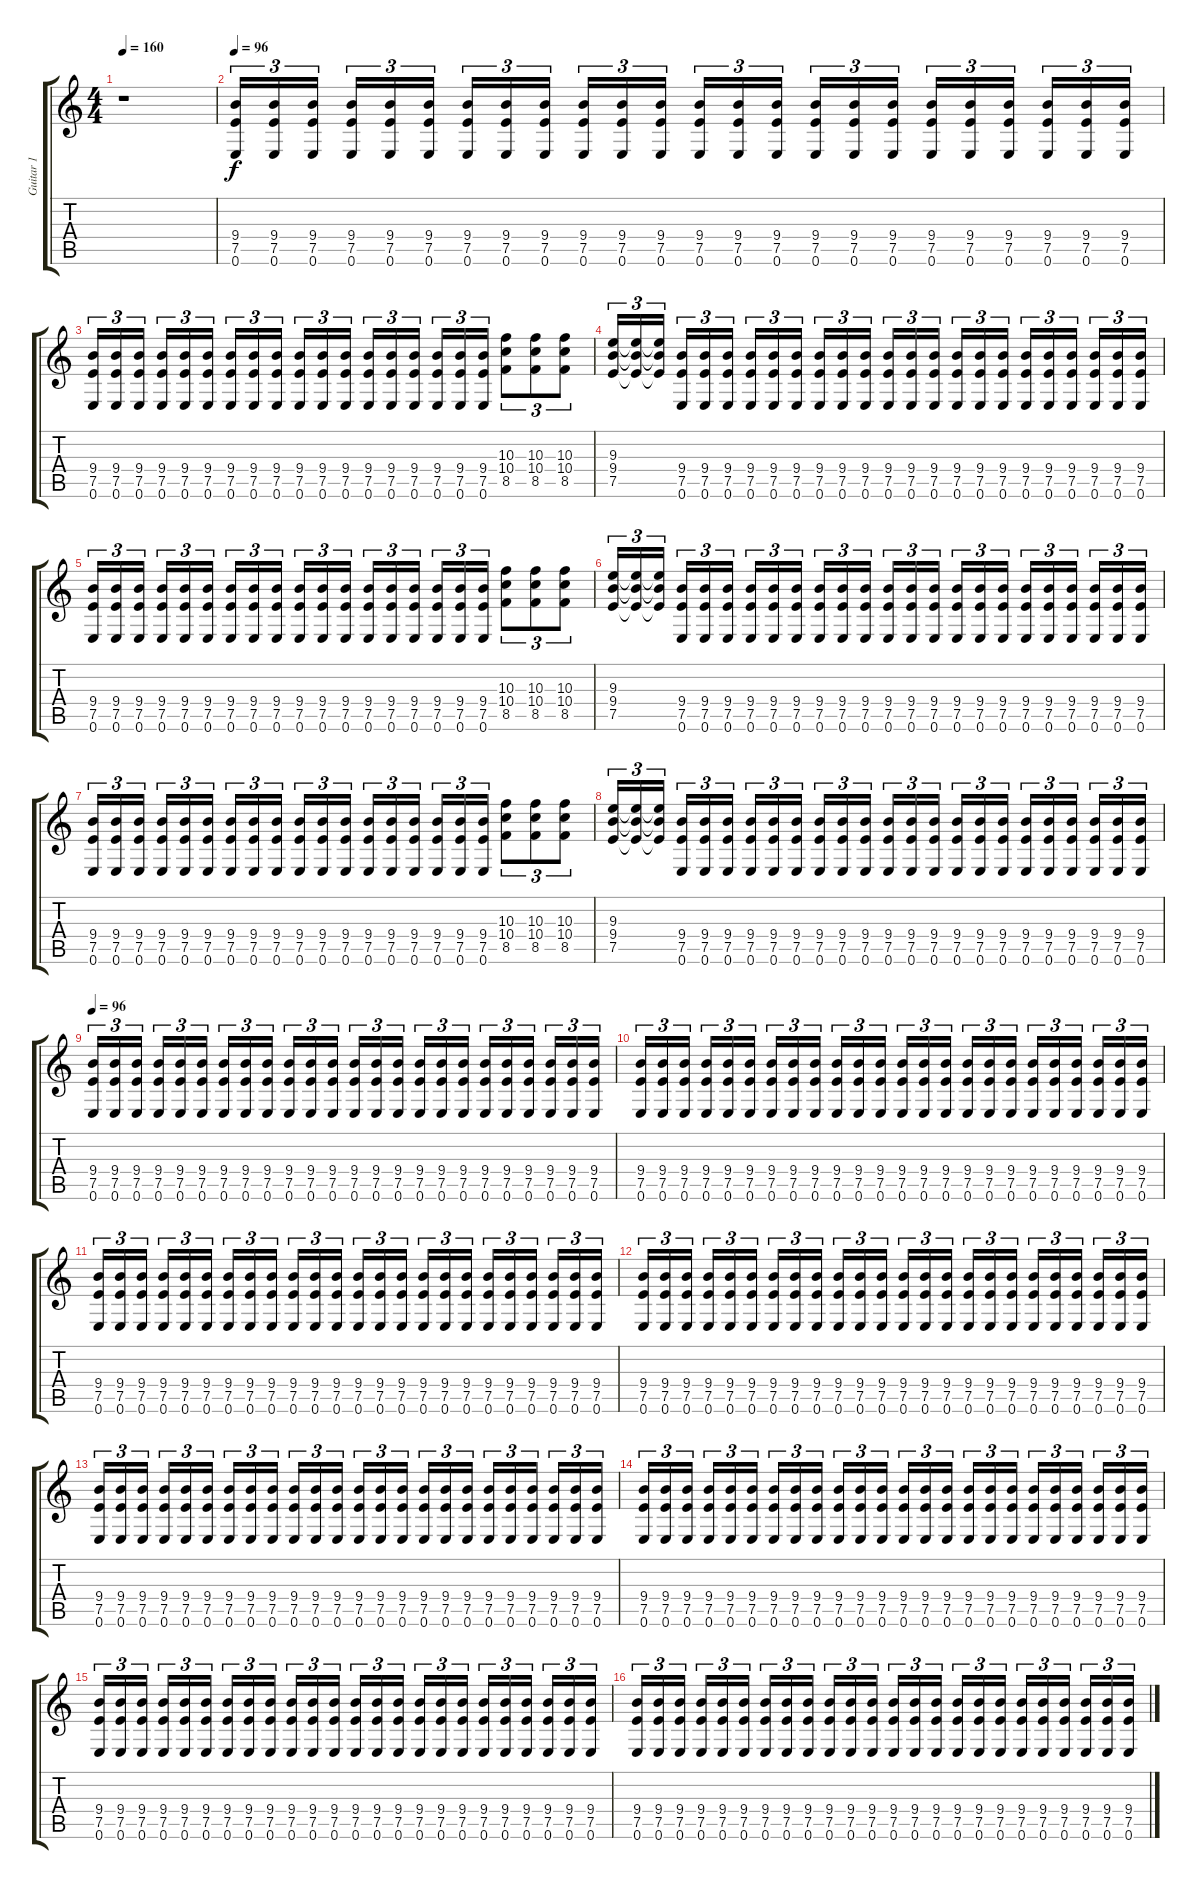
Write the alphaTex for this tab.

\track ("Guitar 1" "Guitar 1") {instrument distortionguitar}
\staff {score tabs}
\tuning (E4 B3 G3 D3 A2 E2) {hide}
\ts (4 4)
\tempo 160
\tempo 50
\tempo 160
\clef g2
\ks c
r.1{dy f instrument distortionguitar} |
\tempo 96
(9.4 7.5 0.6).16{tu (3 2)} (9.4 7.5 0.6).16{tu (3 2)} (9.4 7.5 0.6).16{tu (3 2)} (9.4 7.5 0.6).16{tu (3 2)} (9.4 7.5 0.6).16{tu (3 2)} (9.4 7.5 0.6).16{tu (3 2)} (9.4 7.5 0.6).16{tu (3 2)} (9.4 7.5 0.6).16{tu (3 2)} (9.4 7.5 0.6).16{tu (3 2)} (9.4 7.5 0.6).16{tu (3 2)} (9.4 7.5 0.6).16{tu (3 2)} (9.4 7.5 0.6).16{tu (3 2)} (9.4 7.5 0.6).16{tu (3 2)} (9.4 7.5 0.6).16{tu (3 2)} (9.4 7.5 0.6).16{tu (3 2)} (9.4 7.5 0.6).16{tu (3 2)} (9.4 7.5 0.6).16{tu (3 2)} (9.4 7.5 0.6).16{tu (3 2)} (9.4 7.5 0.6).16{tu (3 2)} (9.4 7.5 0.6).16{tu (3 2)} (9.4 7.5 0.6).16{tu (3 2)} (9.4 7.5 0.6).16{tu (3 2)} (9.4 7.5 0.6).16{tu (3 2)} (9.4 7.5 0.6).16{tu (3 2)} |
(9.4 7.5 0.6).16{tu (3 2)} (9.4 7.5 0.6).16{tu (3 2)} (9.4 7.5 0.6).16{tu (3 2)} (9.4 7.5 0.6).16{tu (3 2)} (9.4 7.5 0.6).16{tu (3 2)} (9.4 7.5 0.6).16{tu (3 2)} (9.4 7.5 0.6).16{tu (3 2)} (9.4 7.5 0.6).16{tu (3 2)} (9.4 7.5 0.6).16{tu (3 2)} (9.4 7.5 0.6).16{tu (3 2)} (9.4 7.5 0.6).16{tu (3 2)} (9.4 7.5 0.6).16{tu (3 2)} (9.4 7.5 0.6).16{tu (3 2)} (9.4 7.5 0.6).16{tu (3 2)} (9.4 7.5 0.6).16{tu (3 2)} (9.4 7.5 0.6).16{tu (3 2)} (9.4 7.5 0.6).16{tu (3 2)} (9.4 7.5 0.6).16{tu (3 2)} (10.3 10.4 8.5).8{tu (3 2)} (10.3 10.4 8.5).8{tu (3 2)} (10.3 10.4 8.5).8{tu (3 2)} |
(9.3 9.4 7.5).16{tu (3 2)} (9.3{t} 9.4{t} 7.5{t}).16{tu (3 2)} (9.3{t} 9.4{t} 7.5{t}).16{tu (3 2)} (9.4 7.5 0.6).16{tu (3 2)} (9.4 7.5 0.6).16{tu (3 2)} (9.4 7.5 0.6).16{tu (3 2)} (9.4 7.5 0.6).16{tu (3 2)} (9.4 7.5 0.6).16{tu (3 2)} (9.4 7.5 0.6).16{tu (3 2)} (9.4 7.5 0.6).16{tu (3 2)} (9.4 7.5 0.6).16{tu (3 2)} (9.4 7.5 0.6).16{tu (3 2)} (9.4 7.5 0.6).16{tu (3 2)} (9.4 7.5 0.6).16{tu (3 2)} (9.4 7.5 0.6).16{tu (3 2)} (9.4 7.5 0.6).16{tu (3 2)} (9.4 7.5 0.6).16{tu (3 2)} (9.4 7.5 0.6).16{tu (3 2)} (9.4 7.5 0.6).16{tu (3 2)} (9.4 7.5 0.6).16{tu (3 2)} (9.4 7.5 0.6).16{tu (3 2)} (9.4 7.5 0.6).16{tu (3 2)} (9.4 7.5 0.6).16{tu (3 2)} (9.4 7.5 0.6).16{tu (3 2)} |
(9.4 7.5 0.6).16{tu (3 2)} (9.4 7.5 0.6).16{tu (3 2)} (9.4 7.5 0.6).16{tu (3 2)} (9.4 7.5 0.6).16{tu (3 2)} (9.4 7.5 0.6).16{tu (3 2)} (9.4 7.5 0.6).16{tu (3 2)} (9.4 7.5 0.6).16{tu (3 2)} (9.4 7.5 0.6).16{tu (3 2)} (9.4 7.5 0.6).16{tu (3 2)} (9.4 7.5 0.6).16{tu (3 2)} (9.4 7.5 0.6).16{tu (3 2)} (9.4 7.5 0.6).16{tu (3 2)} (9.4 7.5 0.6).16{tu (3 2)} (9.4 7.5 0.6).16{tu (3 2)} (9.4 7.5 0.6).16{tu (3 2)} (9.4 7.5 0.6).16{tu (3 2)} (9.4 7.5 0.6).16{tu (3 2)} (9.4 7.5 0.6).16{tu (3 2)} (10.3 10.4 8.5).8{tu (3 2)} (10.3 10.4 8.5).8{tu (3 2)} (10.3 10.4 8.5).8{tu (3 2)} |
(9.3 9.4 7.5).16{tu (3 2)} (9.3{t} 9.4{t} 7.5{t}).16{tu (3 2)} (9.3{t} 9.4{t} 7.5{t}).16{tu (3 2)} (9.4 7.5 0.6).16{tu (3 2)} (9.4 7.5 0.6).16{tu (3 2)} (9.4 7.5 0.6).16{tu (3 2)} (9.4 7.5 0.6).16{tu (3 2)} (9.4 7.5 0.6).16{tu (3 2)} (9.4 7.5 0.6).16{tu (3 2)} (9.4 7.5 0.6).16{tu (3 2)} (9.4 7.5 0.6).16{tu (3 2)} (9.4 7.5 0.6).16{tu (3 2)} (9.4 7.5 0.6).16{tu (3 2)} (9.4 7.5 0.6).16{tu (3 2)} (9.4 7.5 0.6).16{tu (3 2)} (9.4 7.5 0.6).16{tu (3 2)} (9.4 7.5 0.6).16{tu (3 2)} (9.4 7.5 0.6).16{tu (3 2)} (9.4 7.5 0.6).16{tu (3 2)} (9.4 7.5 0.6).16{tu (3 2)} (9.4 7.5 0.6).16{tu (3 2)} (9.4 7.5 0.6).16{tu (3 2)} (9.4 7.5 0.6).16{tu (3 2)} (9.4 7.5 0.6).16{tu (3 2)} |
(9.4 7.5 0.6).16{tu (3 2)} (9.4 7.5 0.6).16{tu (3 2)} (9.4 7.5 0.6).16{tu (3 2)} (9.4 7.5 0.6).16{tu (3 2)} (9.4 7.5 0.6).16{tu (3 2)} (9.4 7.5 0.6).16{tu (3 2)} (9.4 7.5 0.6).16{tu (3 2)} (9.4 7.5 0.6).16{tu (3 2)} (9.4 7.5 0.6).16{tu (3 2)} (9.4 7.5 0.6).16{tu (3 2)} (9.4 7.5 0.6).16{tu (3 2)} (9.4 7.5 0.6).16{tu (3 2)} (9.4 7.5 0.6).16{tu (3 2)} (9.4 7.5 0.6).16{tu (3 2)} (9.4 7.5 0.6).16{tu (3 2)} (9.4 7.5 0.6).16{tu (3 2)} (9.4 7.5 0.6).16{tu (3 2)} (9.4 7.5 0.6).16{tu (3 2)} (10.3 10.4 8.5).8{tu (3 2)} (10.3 10.4 8.5).8{tu (3 2)} (10.3 10.4 8.5).8{tu (3 2)} |
(9.3 9.4 7.5).16{tu (3 2)} (9.3{t} 9.4{t} 7.5{t}).16{tu (3 2)} (9.3{t} 9.4{t} 7.5{t}).16{tu (3 2)} (9.4 7.5 0.6).16{tu (3 2)} (9.4 7.5 0.6).16{tu (3 2)} (9.4 7.5 0.6).16{tu (3 2)} (9.4 7.5 0.6).16{tu (3 2)} (9.4 7.5 0.6).16{tu (3 2)} (9.4 7.5 0.6).16{tu (3 2)} (9.4 7.5 0.6).16{tu (3 2)} (9.4 7.5 0.6).16{tu (3 2)} (9.4 7.5 0.6).16{tu (3 2)} (9.4 7.5 0.6).16{tu (3 2)} (9.4 7.5 0.6).16{tu (3 2)} (9.4 7.5 0.6).16{tu (3 2)} (9.4 7.5 0.6).16{tu (3 2)} (9.4 7.5 0.6).16{tu (3 2)} (9.4 7.5 0.6).16{tu (3 2)} (9.4 7.5 0.6).16{tu (3 2)} (9.4 7.5 0.6).16{tu (3 2)} (9.4 7.5 0.6).16{tu (3 2)} (9.4 7.5 0.6).16{tu (3 2)} (9.4 7.5 0.6).16{tu (3 2)} (9.4 7.5 0.6).16{tu (3 2)} |
\tempo 96
(9.4 7.5 0.6).16{tu (3 2)} (9.4 7.5 0.6).16{tu (3 2)} (9.4 7.5 0.6).16{tu (3 2)} (9.4 7.5 0.6).16{tu (3 2)} (9.4 7.5 0.6).16{tu (3 2)} (9.4 7.5 0.6).16{tu (3 2)} (9.4 7.5 0.6).16{tu (3 2)} (9.4 7.5 0.6).16{tu (3 2)} (9.4 7.5 0.6).16{tu (3 2)} (9.4 7.5 0.6).16{tu (3 2)} (9.4 7.5 0.6).16{tu (3 2)} (9.4 7.5 0.6).16{tu (3 2)} (9.4 7.5 0.6).16{tu (3 2)} (9.4 7.5 0.6).16{tu (3 2)} (9.4 7.5 0.6).16{tu (3 2)} (9.4 7.5 0.6).16{tu (3 2)} (9.4 7.5 0.6).16{tu (3 2)} (9.4 7.5 0.6).16{tu (3 2)} (9.4 7.5 0.6).16{tu (3 2)} (9.4 7.5 0.6).16{tu (3 2)} (9.4 7.5 0.6).16{tu (3 2)} (9.4 7.5 0.6).16{tu (3 2)} (9.4 7.5 0.6).16{tu (3 2)} (9.4 7.5 0.6).16{tu (3 2)} |
(9.4 7.5 0.6).16{tu (3 2)} (9.4 7.5 0.6).16{tu (3 2)} (9.4 7.5 0.6).16{tu (3 2)} (9.4 7.5 0.6).16{tu (3 2)} (9.4 7.5 0.6).16{tu (3 2)} (9.4 7.5 0.6).16{tu (3 2)} (9.4 7.5 0.6).16{tu (3 2)} (9.4 7.5 0.6).16{tu (3 2)} (9.4 7.5 0.6).16{tu (3 2)} (9.4 7.5 0.6).16{tu (3 2)} (9.4 7.5 0.6).16{tu (3 2)} (9.4 7.5 0.6).16{tu (3 2)} (9.4 7.5 0.6).16{tu (3 2)} (9.4 7.5 0.6).16{tu (3 2)} (9.4 7.5 0.6).16{tu (3 2)} (9.4 7.5 0.6).16{tu (3 2)} (9.4 7.5 0.6).16{tu (3 2)} (9.4 7.5 0.6).16{tu (3 2)} (9.4 7.5 0.6).16{tu (3 2)} (9.4 7.5 0.6).16{tu (3 2)} (9.4 7.5 0.6).16{tu (3 2)} (9.4 7.5 0.6).16{tu (3 2)} (9.4 7.5 0.6).16{tu (3 2)} (9.4 7.5 0.6).16{tu (3 2)} |
(9.4 7.5 0.6).16{tu (3 2)} (9.4 7.5 0.6).16{tu (3 2)} (9.4 7.5 0.6).16{tu (3 2)} (9.4 7.5 0.6).16{tu (3 2)} (9.4 7.5 0.6).16{tu (3 2)} (9.4 7.5 0.6).16{tu (3 2)} (9.4 7.5 0.6).16{tu (3 2)} (9.4 7.5 0.6).16{tu (3 2)} (9.4 7.5 0.6).16{tu (3 2)} (9.4 7.5 0.6).16{tu (3 2)} (9.4 7.5 0.6).16{tu (3 2)} (9.4 7.5 0.6).16{tu (3 2)} (9.4 7.5 0.6).16{tu (3 2)} (9.4 7.5 0.6).16{tu (3 2)} (9.4 7.5 0.6).16{tu (3 2)} (9.4 7.5 0.6).16{tu (3 2)} (9.4 7.5 0.6).16{tu (3 2)} (9.4 7.5 0.6).16{tu (3 2)} (9.4 7.5 0.6).16{tu (3 2)} (9.4 7.5 0.6).16{tu (3 2)} (9.4 7.5 0.6).16{tu (3 2)} (9.4 7.5 0.6).16{tu (3 2)} (9.4 7.5 0.6).16{tu (3 2)} (9.4 7.5 0.6).16{tu (3 2)} |
(9.4 7.5 0.6).16{tu (3 2)} (9.4 7.5 0.6).16{tu (3 2)} (9.4 7.5 0.6).16{tu (3 2)} (9.4 7.5 0.6).16{tu (3 2)} (9.4 7.5 0.6).16{tu (3 2)} (9.4 7.5 0.6).16{tu (3 2)} (9.4 7.5 0.6).16{tu (3 2)} (9.4 7.5 0.6).16{tu (3 2)} (9.4 7.5 0.6).16{tu (3 2)} (9.4 7.5 0.6).16{tu (3 2)} (9.4 7.5 0.6).16{tu (3 2)} (9.4 7.5 0.6).16{tu (3 2)} (9.4 7.5 0.6).16{tu (3 2)} (9.4 7.5 0.6).16{tu (3 2)} (9.4 7.5 0.6).16{tu (3 2)} (9.4 7.5 0.6).16{tu (3 2)} (9.4 7.5 0.6).16{tu (3 2)} (9.4 7.5 0.6).16{tu (3 2)} (9.4 7.5 0.6).16{tu (3 2)} (9.4 7.5 0.6).16{tu (3 2)} (9.4 7.5 0.6).16{tu (3 2)} (9.4 7.5 0.6).16{tu (3 2)} (9.4 7.5 0.6).16{tu (3 2)} (9.4 7.5 0.6).16{tu (3 2)} |
(9.4 7.5 0.6).16{tu (3 2)} (9.4 7.5 0.6).16{tu (3 2)} (9.4 7.5 0.6).16{tu (3 2)} (9.4 7.5 0.6).16{tu (3 2)} (9.4 7.5 0.6).16{tu (3 2)} (9.4 7.5 0.6).16{tu (3 2)} (9.4 7.5 0.6).16{tu (3 2)} (9.4 7.5 0.6).16{tu (3 2)} (9.4 7.5 0.6).16{tu (3 2)} (9.4 7.5 0.6).16{tu (3 2)} (9.4 7.5 0.6).16{tu (3 2)} (9.4 7.5 0.6).16{tu (3 2)} (9.4 7.5 0.6).16{tu (3 2)} (9.4 7.5 0.6).16{tu (3 2)} (9.4 7.5 0.6).16{tu (3 2)} (9.4 7.5 0.6).16{tu (3 2)} (9.4 7.5 0.6).16{tu (3 2)} (9.4 7.5 0.6).16{tu (3 2)} (9.4 7.5 0.6).16{tu (3 2)} (9.4 7.5 0.6).16{tu (3 2)} (9.4 7.5 0.6).16{tu (3 2)} (9.4 7.5 0.6).16{tu (3 2)} (9.4 7.5 0.6).16{tu (3 2)} (9.4 7.5 0.6).16{tu (3 2)} |
(9.4 7.5 0.6).16{tu (3 2)} (9.4 7.5 0.6).16{tu (3 2)} (9.4 7.5 0.6).16{tu (3 2)} (9.4 7.5 0.6).16{tu (3 2)} (9.4 7.5 0.6).16{tu (3 2)} (9.4 7.5 0.6).16{tu (3 2)} (9.4 7.5 0.6).16{tu (3 2)} (9.4 7.5 0.6).16{tu (3 2)} (9.4 7.5 0.6).16{tu (3 2)} (9.4 7.5 0.6).16{tu (3 2)} (9.4 7.5 0.6).16{tu (3 2)} (9.4 7.5 0.6).16{tu (3 2)} (9.4 7.5 0.6).16{tu (3 2)} (9.4 7.5 0.6).16{tu (3 2)} (9.4 7.5 0.6).16{tu (3 2)} (9.4 7.5 0.6).16{tu (3 2)} (9.4 7.5 0.6).16{tu (3 2)} (9.4 7.5 0.6).16{tu (3 2)} (9.4 7.5 0.6).16{tu (3 2)} (9.4 7.5 0.6).16{tu (3 2)} (9.4 7.5 0.6).16{tu (3 2)} (9.4 7.5 0.6).16{tu (3 2)} (9.4 7.5 0.6).16{tu (3 2)} (9.4 7.5 0.6).16{tu (3 2)} |
(9.4 7.5 0.6).16{tu (3 2)} (9.4 7.5 0.6).16{tu (3 2)} (9.4 7.5 0.6).16{tu (3 2)} (9.4 7.5 0.6).16{tu (3 2)} (9.4 7.5 0.6).16{tu (3 2)} (9.4 7.5 0.6).16{tu (3 2)} (9.4 7.5 0.6).16{tu (3 2)} (9.4 7.5 0.6).16{tu (3 2)} (9.4 7.5 0.6).16{tu (3 2)} (9.4 7.5 0.6).16{tu (3 2)} (9.4 7.5 0.6).16{tu (3 2)} (9.4 7.5 0.6).16{tu (3 2)} (9.4 7.5 0.6).16{tu (3 2)} (9.4 7.5 0.6).16{tu (3 2)} (9.4 7.5 0.6).16{tu (3 2)} (9.4 7.5 0.6).16{tu (3 2)} (9.4 7.5 0.6).16{tu (3 2)} (9.4 7.5 0.6).16{tu (3 2)} (9.4 7.5 0.6).16{tu (3 2)} (9.4 7.5 0.6).16{tu (3 2)} (9.4 7.5 0.6).16{tu (3 2)} (9.4 7.5 0.6).16{tu (3 2)} (9.4 7.5 0.6).16{tu (3 2)} (9.4 7.5 0.6).16{tu (3 2)} |
(9.4 7.5 0.6).16{tu (3 2)} (9.4 7.5 0.6).16{tu (3 2)} (9.4 7.5 0.6).16{tu (3 2)} (9.4 7.5 0.6).16{tu (3 2)} (9.4 7.5 0.6).16{tu (3 2)} (9.4 7.5 0.6).16{tu (3 2)} (9.4 7.5 0.6).16{tu (3 2)} (9.4 7.5 0.6).16{tu (3 2)} (9.4 7.5 0.6).16{tu (3 2)} (9.4 7.5 0.6).16{tu (3 2)} (9.4 7.5 0.6).16{tu (3 2)} (9.4 7.5 0.6).16{tu (3 2)} (9.4 7.5 0.6).16{tu (3 2)} (9.4 7.5 0.6).16{tu (3 2)} (9.4 7.5 0.6).16{tu (3 2)} (9.4 7.5 0.6).16{tu (3 2)} (9.4 7.5 0.6).16{tu (3 2)} (9.4 7.5 0.6).16{tu (3 2)} (9.4 7.5 0.6).16{tu (3 2)} (9.4 7.5 0.6).16{tu (3 2)} (9.4 7.5 0.6).16{tu (3 2)} (9.4 7.5 0.6).16{tu (3 2)} (9.4 7.5 0.6).16{tu (3 2)} (9.4 7.5 0.6).16{tu (3 2)}
